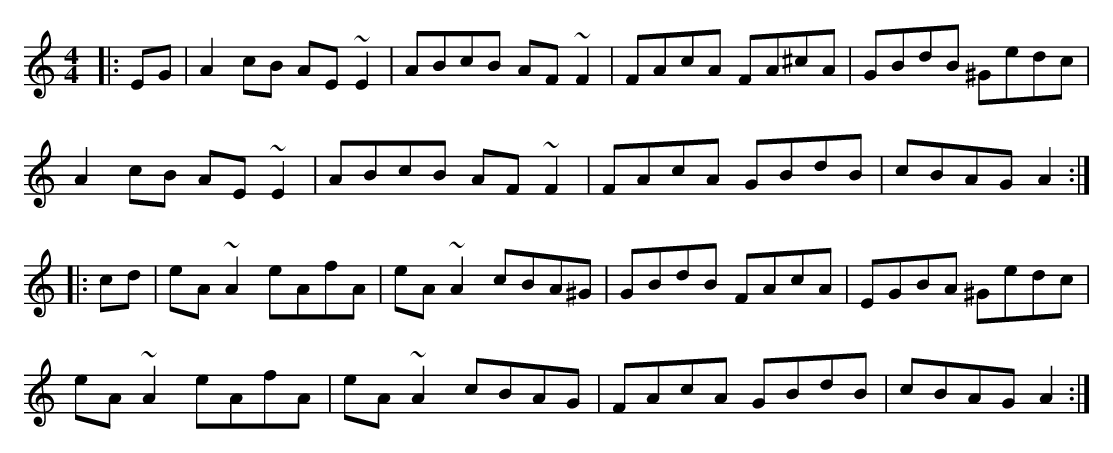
X:1
M:4/4
K:Amin
|:EG|A2cB AE~E2|ABcB AF~F2|FAcA FA^cA|GBdB ^Gedc|
A2cB AE~E2|ABcB AF~F2|FAcA GBdB|cBAG A2:|
|:cd|eA~A2 eAfA|eA~A2 cBA^G|GBdB FAcA|EGBA ^Gedc|
eA~A2 eAfA|eA~A2 cBAG|FAcA GBdB|cBAG A2:|
